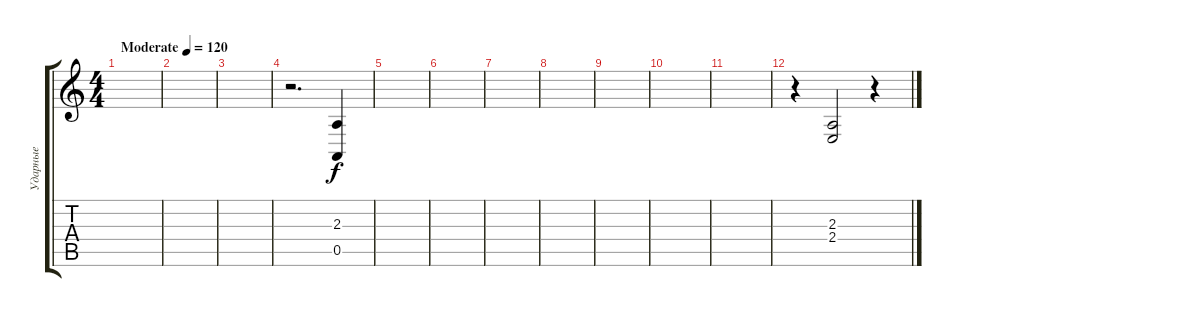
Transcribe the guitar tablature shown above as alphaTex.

\track ("Ударные" "Ударные") {instrument melodictom}
\staff {score tabs}
\tuning (E4 B3 G3 D3 A2 E2) {hide}
\ts (4 4)
\tempo (120 "Moderate")
\clef g2
\ks c
|
|
|
r.2{d} (2.3 0.5).4 |
|
|
|
|
|
|
|
r.4 (2.3 2.4).2{instrument reversecymbal} r.4
